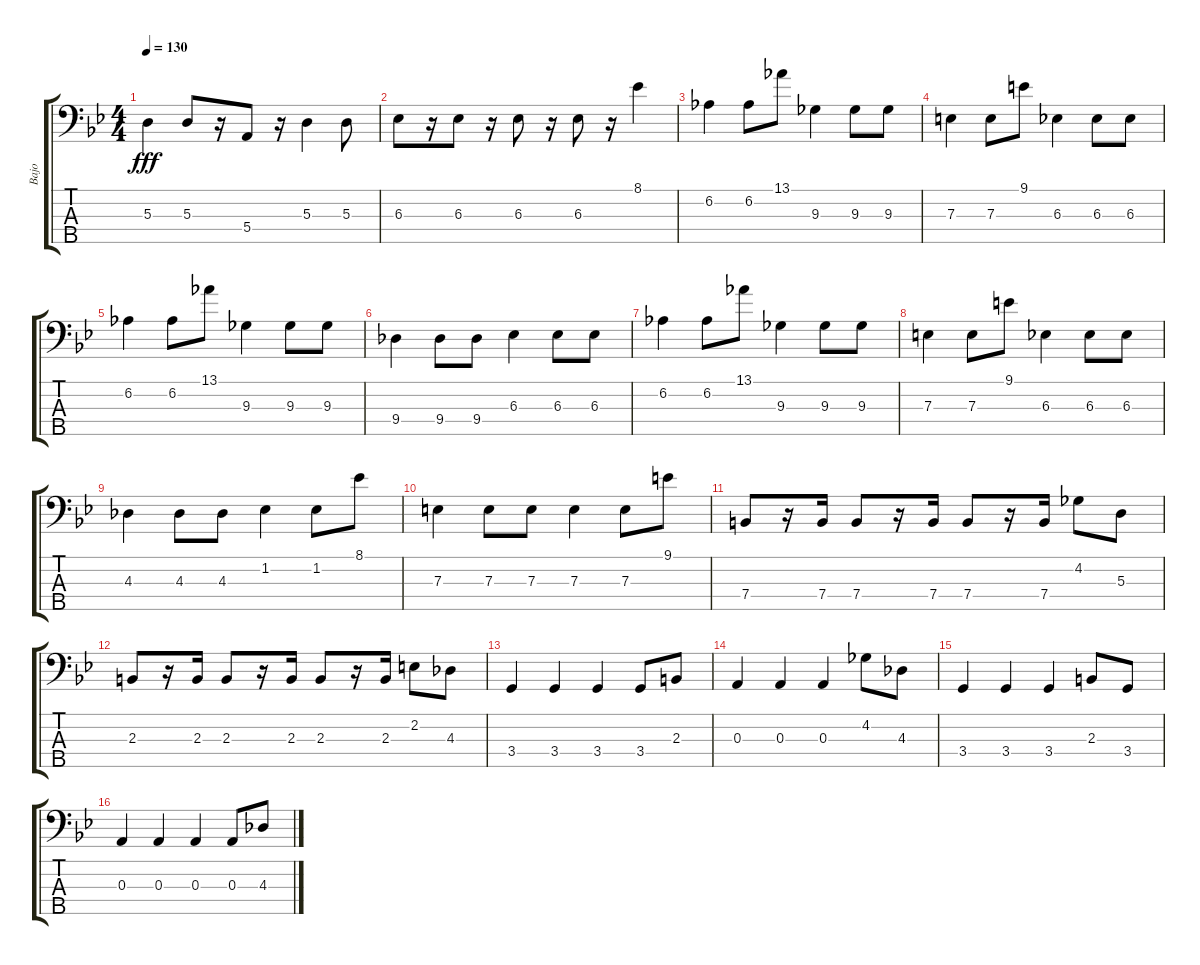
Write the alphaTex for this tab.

\track ("Bajo" "Bajo") {instrument electricbassfinger}
\staff {score tabs}
\tuning (G2 D2 A1 E1 B0) {hide}
\ts (4 4)
\tempo 130
\clef f4
\ks gminor
5.3.4{dy fff} 5.3.8 r.16 5.4.8 r.16 5.3.4 5.3.8 |
6.3.8 r.16 6.3.8 r.16 6.3.8 r.16 6.3.8 r.16 8.1.4 |
6.2.4 6.2.8 13.1.8 9.3.4 9.3.8 9.3.8 |
7.3.4 7.3.8 9.1.8 6.3.4 6.3.8 6.3.8 |
6.2.4 6.2.8 13.1.8 9.3.4 9.3.8 9.3.8 |
9.4.4 9.4.8 9.4.8 6.3.4 6.3.8 6.3.8 |
6.2.4 6.2.8 13.1.8 9.3.4 9.3.8 9.3.8 |
7.3.4 7.3.8 9.1.8 6.3.4 6.3.8 6.3.8 |
4.3.4 4.3.8 4.3.8 1.2.4 1.2.8 8.1.8 |
7.3.4 7.3.8 7.3.8 7.3.4 7.3.8 9.1.8 |
7.4.8 r.16 7.4.16 7.4.8 r.16 7.4.16 7.4.8 r.16 7.4.16 4.2.8 5.3.8 |
2.3.8 r.16 2.3.16 2.3.8 r.16 2.3.16 2.3.8 r.16 2.3.16 2.2.8 4.3.8 |
3.4.4 3.4.4 3.4.4 3.4.8 2.3.8 |
0.3.4 0.3.4 0.3.4 4.2.8 4.3.8 |
3.4.4 3.4.4 3.4.4 2.3.8 3.4.8 |
0.3.4 0.3.4 0.3.4 0.3.8 4.3.8
